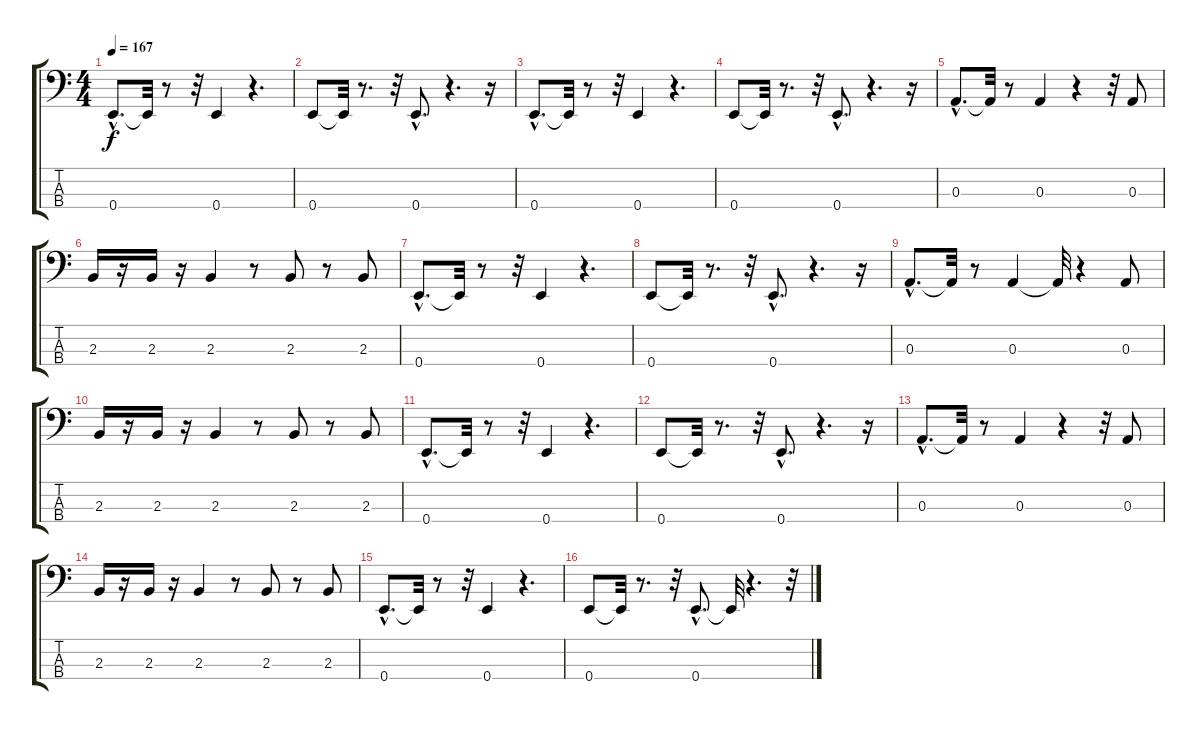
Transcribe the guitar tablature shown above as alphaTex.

\track "" {instrument fretlessbass}
\staff {score tabs}
\tuning (G2 D2 A1 E1) {hide}
\ts (4 4)
\tempo 167
\clef f4
\ks c
0.4{hac}.8{d dy f} 0.4{t}.32 r.8 r.32 0.4.4 r.4{d} |
0.4.8 0.4{t}.32 r.8{d} r.32 0.4{hac}.8{d} r.4{d} r.16 |
0.4{hac}.8{d} 0.4{t}.32 r.8 r.32 0.4.4 r.4{d} |
0.4.8 0.4{t}.32 r.8{d} r.32 0.4{hac}.8{d} r.4{d} r.16 |
0.3{hac}.8{d} 0.3{t}.32 r.8 0.3.4 r.4 r.32 0.3.8 |
2.3.16 r.16 2.3.16 r.16 2.3.4 r.8 2.3.8 r.8 2.3.8 |
0.4{hac}.8{d} 0.4{t}.32 r.8 r.32 0.4.4 r.4{d} |
0.4.8 0.4{t}.32 r.8{d} r.32 0.4{hac}.8{d} r.4{d} r.16 |
0.3{hac}.8{d} 0.3{t}.32 r.8 0.3.4 0.3{t}.32 r.4 0.3.8 |
2.3.16 r.16 2.3.16 r.16 2.3.4 r.8 2.3.8 r.8 2.3.8 |
0.4{hac}.8{d} 0.4{t}.32 r.8 r.32 0.4.4 r.4{d} |
0.4.8 0.4{t}.32 r.8{d} r.32 0.4{hac}.8{d} r.4{d} r.16 |
0.3{hac}.8{d} 0.3{t}.32 r.8 0.3.4 r.4 r.32 0.3.8 |
2.3.16 r.16 2.3.16 r.16 2.3.4 r.8 2.3.8 r.8 2.3.8 |
0.4{hac}.8{d} 0.4{t}.32 r.8 r.32 0.4.4 r.4{d} |
0.4.8 0.4{t}.32 r.8{d} r.32 0.4{hac}.8{d} 0.4{t}.32 r.4{d} r.32
